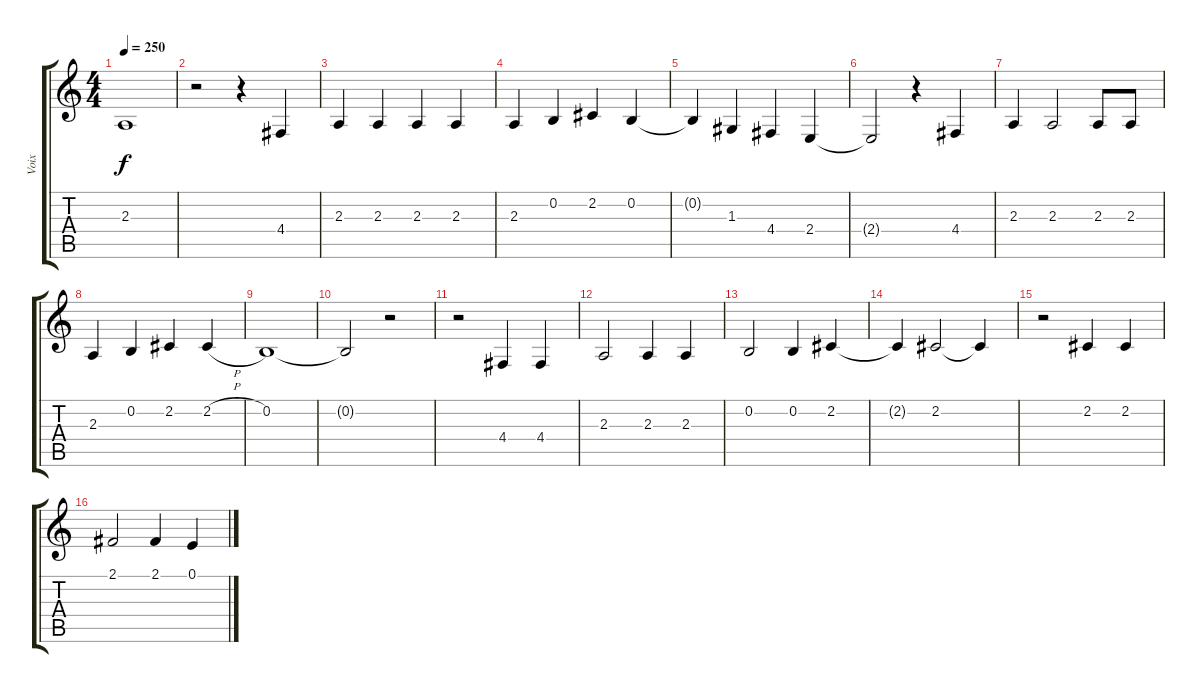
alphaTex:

\track ("Voix" "Voix") {instrument sopranosax}
\staff {score tabs}
\tuning (E4 B3 G3 D3 A2 E2) {hide}
\ts (4 4)
\tempo 250
\clef g2
\ks c
2.3.1{dy f} |
r.2 r.4 4.4.4 |
2.3.4 2.3.4 2.3.4 2.3.4 |
2.3.4 0.2.4 2.2.4 0.2.4 |
0.2{t}.4 1.3.4 4.4.4 2.4.4 |
2.4{t}.2 r.4 4.4.4 |
2.3.4 2.3.2 2.3.8 2.3.8 |
2.3.4 0.2.4 2.2.4 2.2{h}.4 |
0.2.1 |
0.2{t}.2 r.2 |
r.2 4.4.4 4.4.4 |
2.3.2 2.3.4 2.3.4 |
0.2.2 0.2.4 2.2.4 |
2.2{t}.4 2.2.2 2.2{t}.4 |
r.2 2.2.4 2.2.4 |
2.1.2 2.1.4 0.1.4
